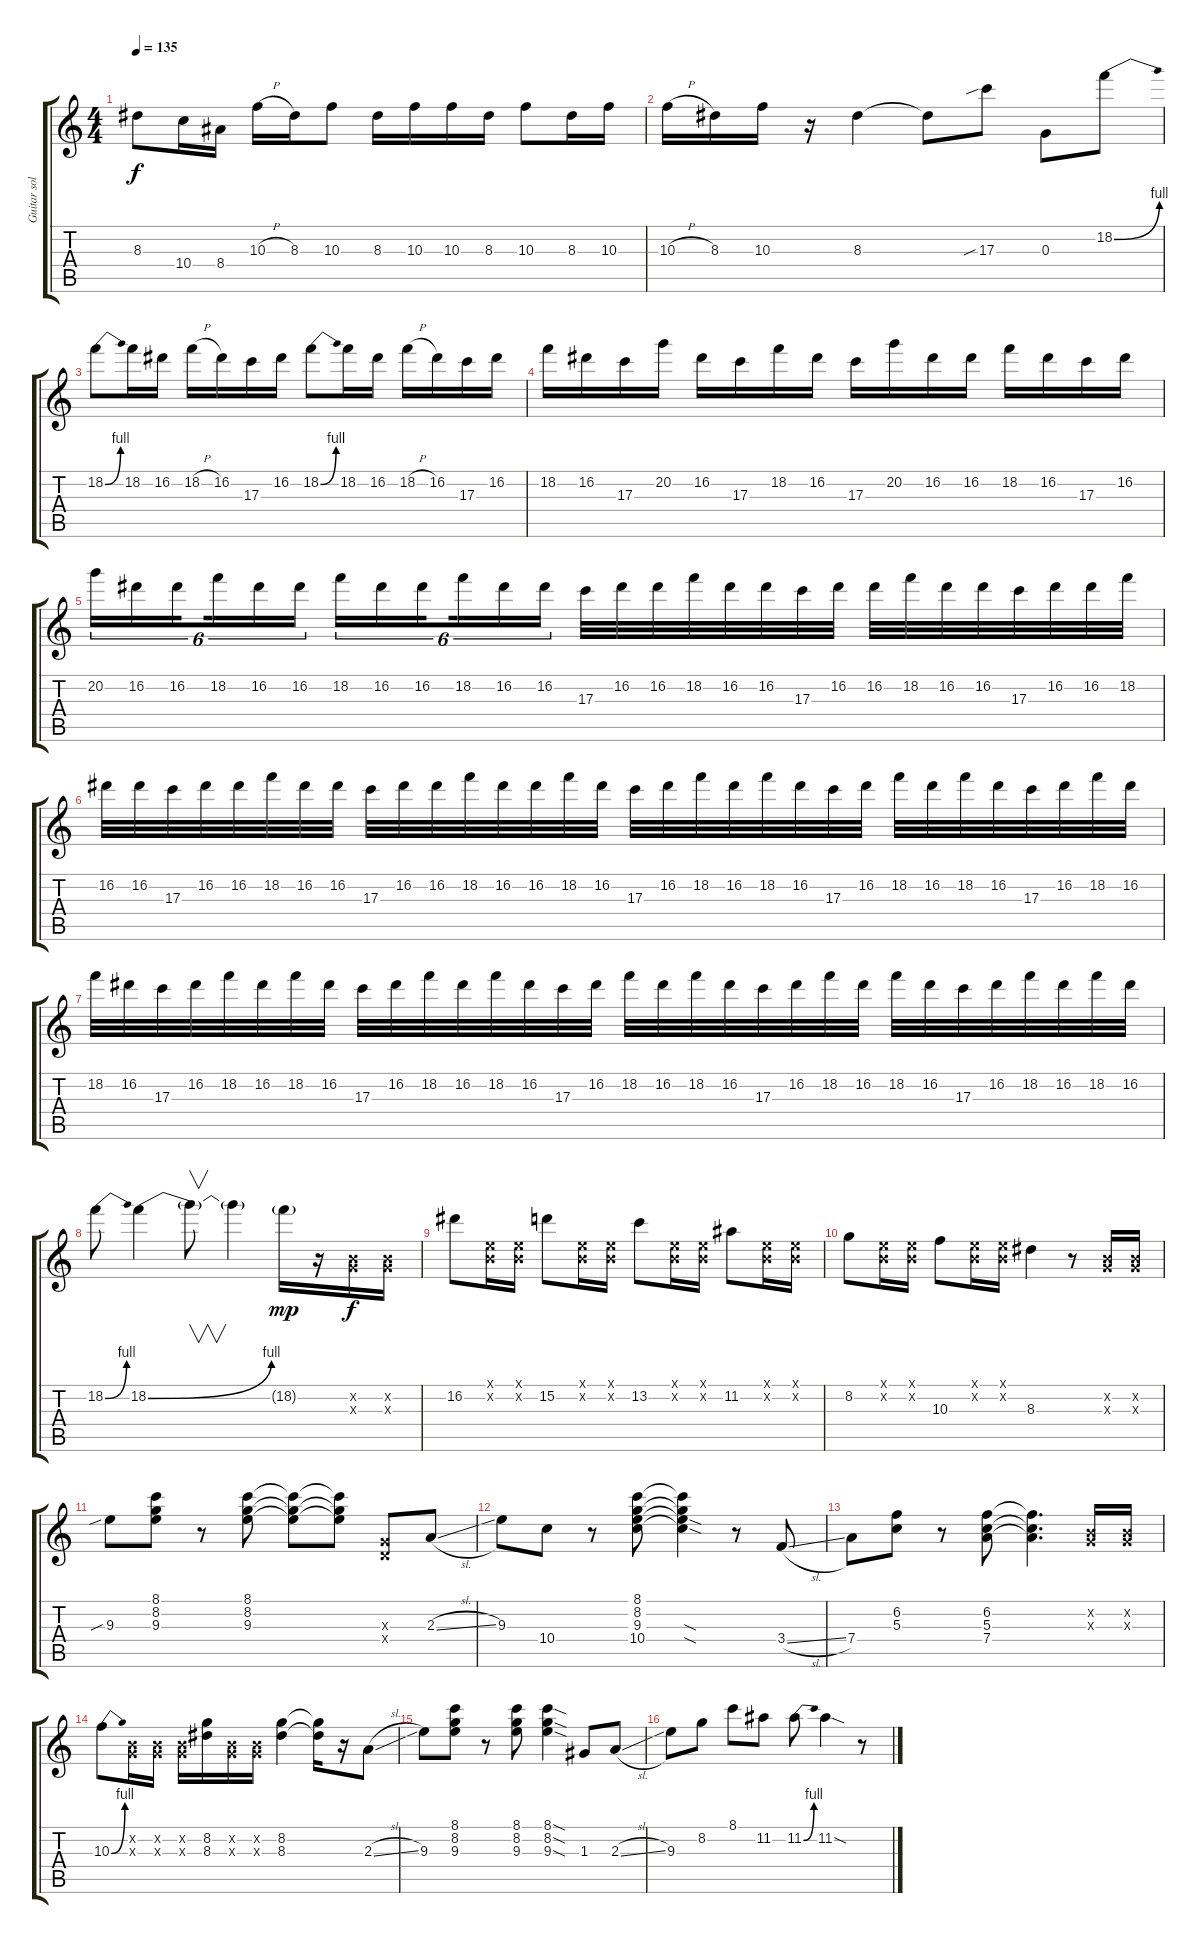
\track ("Guitar solo" "Guitar sol") {instrument overdrivenguitar}
\staff {score tabs}
\tuning (E4 B3 G3 D3 A2 E2) {hide}
\ts (4 4)
\tempo 135
\clef g2
\ks c
8.3.8{dy f} 10.4.16 8.4.16 10.3{h}.16 8.3.16 10.3.8 8.3.16 10.3.16 10.3.16 8.3.16 10.3.8 8.3.16 10.3.16 |
10.3{h}.16 8.3.16 10.3.16 r.16 8.3.4 8.3{t}.8 17.3{sib}.8 0.3.8 18.2{be (bend 0 0 60 4)}.8 |
18.2{be (bend 0 0 60 4)}.8 18.2.16 16.2.16 18.2{h}.16 16.2.16 17.3.16 16.2.16 18.2{be (bend 0 0 60 4)}.8 18.2.16 16.2.16 18.2{h}.16 16.2.16 17.3.16 16.2.16 |
18.2.16 16.2.16 17.3.16 20.2.16 16.2.16 17.3.16 18.2.16 16.2.16 17.3.16 20.2.16 16.2.16 16.2.16 18.2.16 16.2.16 17.3.16 16.2.16 |
20.2.16{tu (6 4)} 16.2.16{tu (6 4)} 16.2.16{tu (6 4) beam splitsecondary} 18.2.16{tu (6 4)} 16.2.16{tu (6 4)} 16.2.16{tu (6 4)} 18.2.16{tu (6 4)} 16.2.16{tu (6 4)} 16.2.16{tu (6 4) beam splitsecondary} 18.2.16{tu (6 4)} 16.2.16{tu (6 4)} 16.2.16{tu (6 4)} 17.3.32 16.2.32 16.2.32 18.2.32 16.2.32 16.2.32 17.3.32 16.2.32 16.2.32 18.2.32 16.2.32 16.2.32 17.3.32 16.2.32 16.2.32 18.2.32 |
16.2.32 16.2.32 17.3.32 16.2.32 16.2.32 18.2.32 16.2.32 16.2.32 17.3.32 16.2.32 16.2.32 18.2.32 16.2.32 16.2.32 18.2.32 16.2.32 17.3.32 16.2.32 18.2.32 16.2.32 18.2.32 16.2.32 17.3.32 16.2.32 18.2.32 16.2.32 18.2.32 16.2.32 17.3.32 16.2.32 18.2.32 16.2.32 |
18.2.32 16.2.32 17.3.32 16.2.32 18.2.32 16.2.32 18.2.32 16.2.32 17.3.32 16.2.32 18.2.32 16.2.32 18.2.32 16.2.32 17.3.32 16.2.32 18.2.32 16.2.32 18.2.32 16.2.32 17.3.32 16.2.32 18.2.32 16.2.32 18.2.32 16.2.32 17.3.32 16.2.32 18.2.32 16.2.32 18.2.32 16.2.32 |
18.2{be (bend 0 0 60 4)}.8 18.2{be (bend 0 0 60 4)}.4 18.2{t}.8{v} 18.2{t}.4 18.2{g}.16{dy mp} r.16 (0.2{x} 0.3{x}).16{dy f} (0.2{x} 0.3{x}).16 |
16.2.8 (0.1{x} 0.2{x}).16 (0.1{x} 0.2{x}).16 15.2.8 (0.1{x} 0.2{x}).16 (0.1{x} 0.2{x}).16 13.2.8 (0.1{x} 0.2{x}).16 (0.1{x} 0.2{x}).16 11.2.8 (0.1{x} 0.2{x}).16 (0.1{x} 0.2{x}).16 |
8.2.8 (0.1{x} 0.2{x}).16 (0.1{x} 0.2{x}).16 10.3.8 (0.1{x} 0.2{x}).16 (0.1{x} 0.2{x}).16 8.3.4 r.8 (0.2{x} 0.3{x}).16 (0.2{x} 0.3{x}).16 |
9.3{sib}.8 (8.1 8.2 9.3).8 r.8 (8.1 8.2 9.3).8 (8.1{t} 8.2{t} 9.3{t}).8 (8.1{t} 8.2{t} 9.3{t}).8 (0.3{x} 0.4{x}).8 2.3{sl}.8 |
9.3.8 10.4.8 r.8 (8.1 8.2 9.3 10.4).8 (8.1{t} 8.2{t} 9.3{sod t} 10.4{sod t}).4 r.8 3.4{sl}.8 |
7.4.8 (6.2 5.3).8 r.8 (6.2 5.3 7.4).8 (6.2{t} 5.3{t} 7.4{t}).4{d} (0.2{x} 0.3{x}).16 (0.2{x} 0.3{x}).16 |
10.3{be (bend 0 0 60 4)}.8 (0.2{x} 0.3{x}).16 (0.2{x} 0.3{x}).16 (0.2{x} 0.3{x}).16 (8.2 8.3).16 (0.2{x} 0.3{x}).16 (0.2{x} 0.3{x}).16 (8.2 8.3).4 (8.2{t} 8.3{t}).16 r.16 2.3{sl}.8 |
9.3.8 (8.1 8.2 9.3).8 r.8 (8.1 8.2 9.3).8 (8.1{sod} 8.2{sod} 9.3{sod}).4 1.3.8 2.3{sl}.8 |
9.3.8 8.2.8 8.1.8 11.2.8 11.2{be (bend 0 0 60 4)}.8 11.2{sod}.4 r.8
